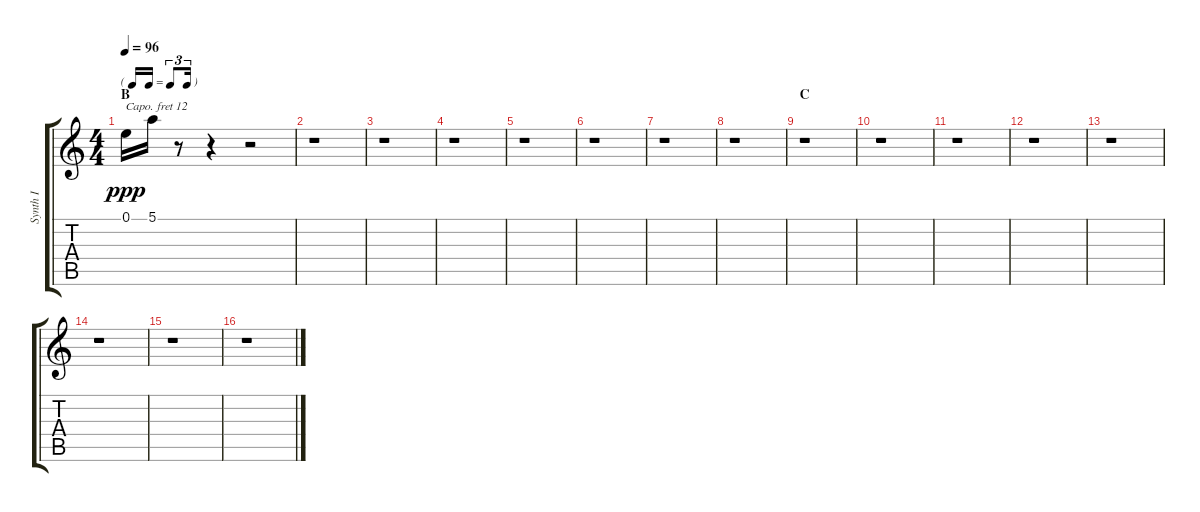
\track ("Synth I" "Synth I") {instrument fx5brightness}
\staff {score tabs}
\capo 12
\tuning (E4 B3 G3 D3 A2 E2) {hide}
\ts (4 4)
\tf triplet16th
\section ("" "B")
\tempo 96
\clef g2
\ks c
0.1.16{dy ppp} 5.1.16 r.8 r.4 r.2 |
r.1 |
r.1 |
r.1 |
r.1 |
r.1 |
r.1 |
r.1 |
\section ("" "C")
r.1 |
r.1 |
r.1 |
r.1 |
r.1 |
r.1 |
r.1 |
r.1
